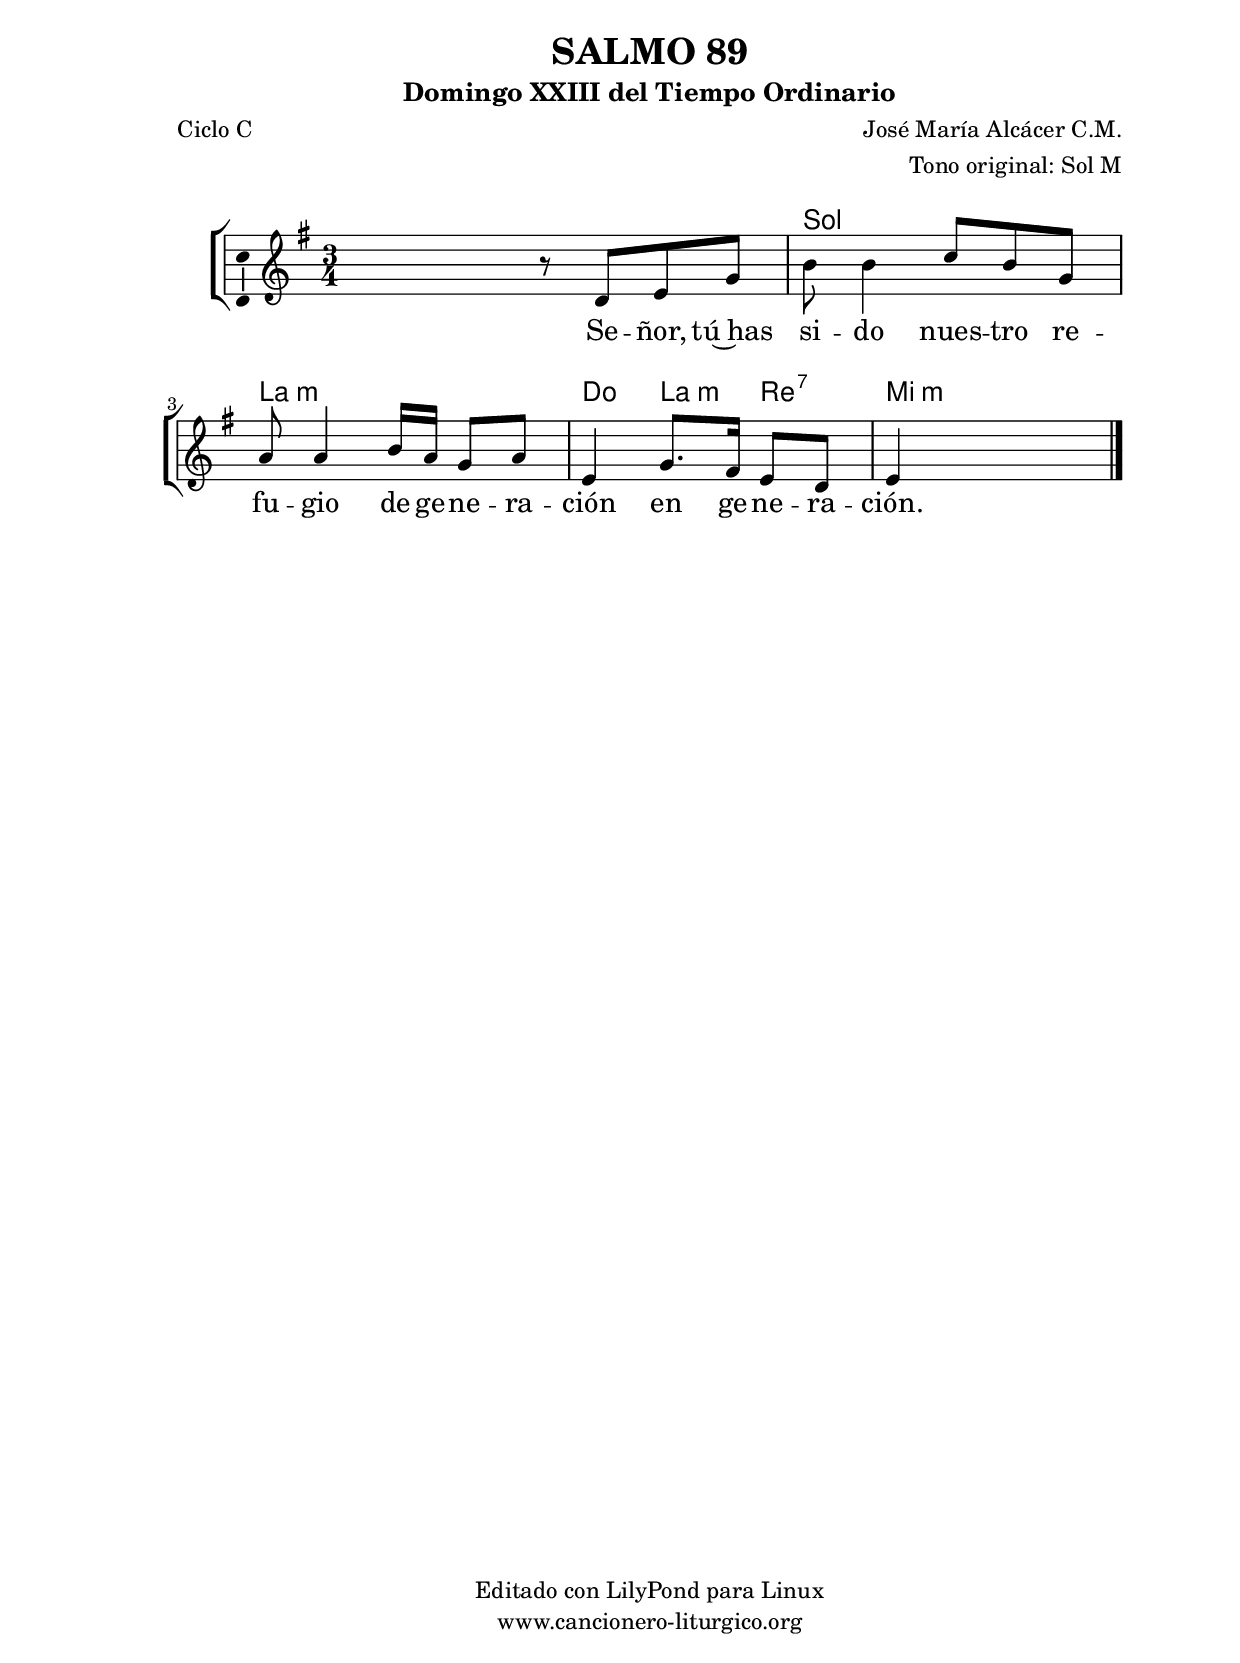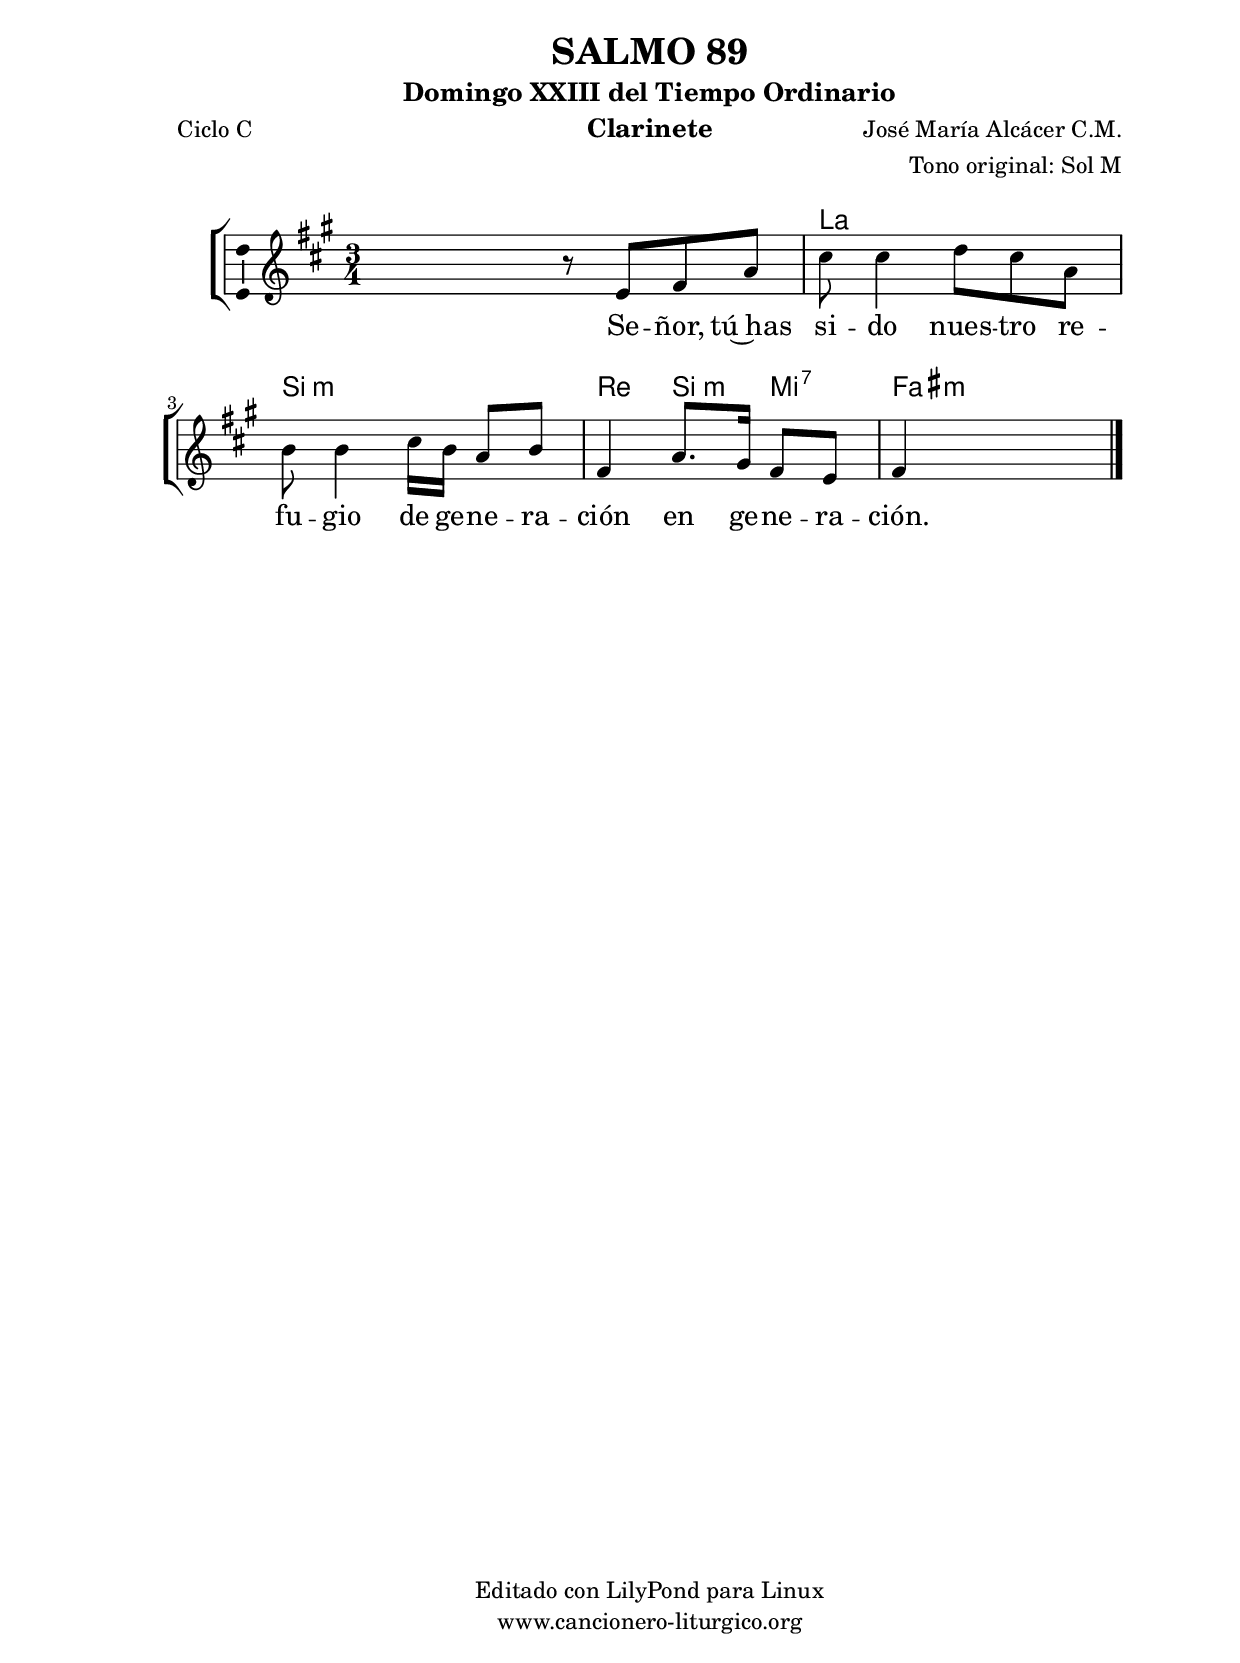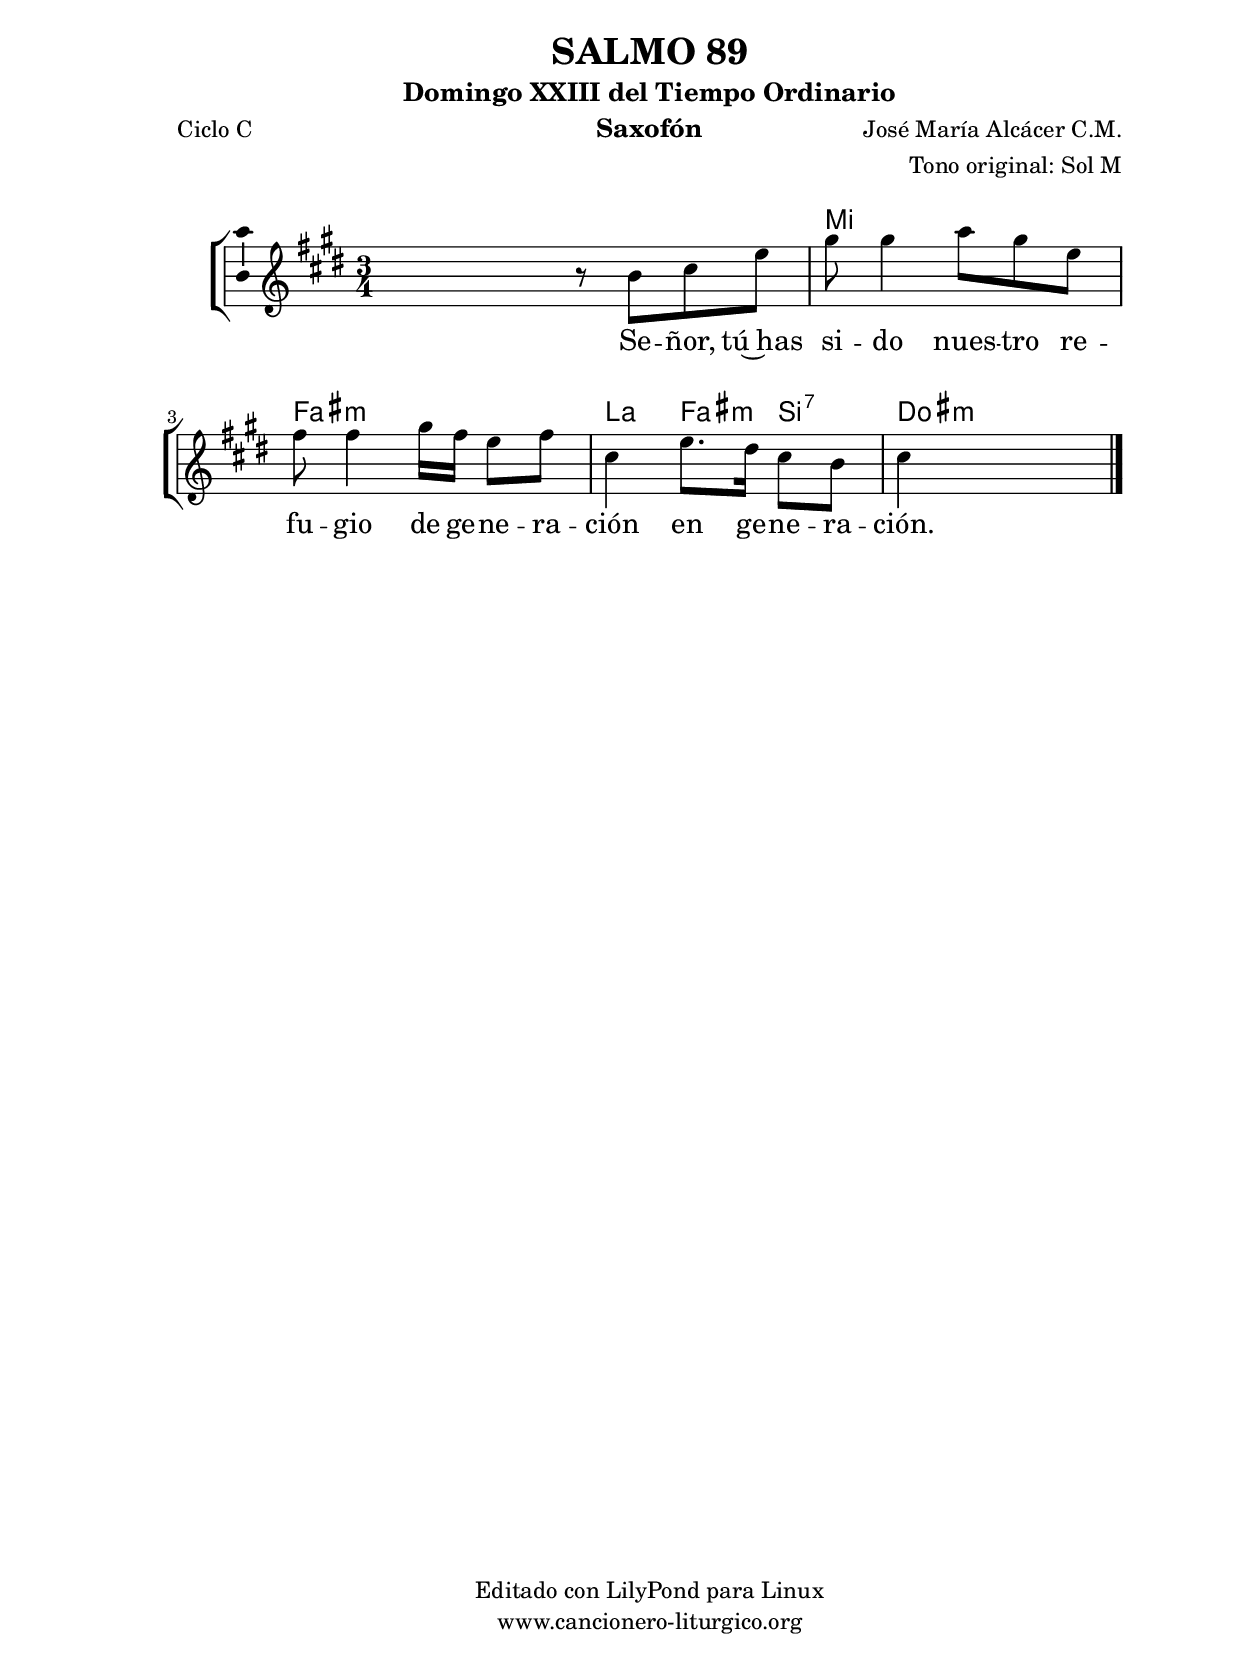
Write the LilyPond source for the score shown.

%
%para convertir .midi en .wav:
%timidity filename.midi -Ow -o finename.wav
%
%
%Para convertir de .wav a .mp3:
%lame -h -m j filename.wav
%
%
%para escuchar el midi:
%timidity nombrefichero.midi
%


%versión de lilypond para la que se ha escrito esta partitura:
\version "2.16.0"

	%Tamaño papel
	#(set-default-paper-size "a4")
	%Tamaño partitura
	#(set-global-staff-size 20)
	%No responde al pulsar sobre una nota
	#(ly:set-option 'point-and-click #f)

%parámetros del encabezamiento:
\header {
	title = "SALMO 89"
	subtitle = "Domingo XXIII del Tiempo Ordinario"
	composer = "José María Alcácer C.M."
	poet = "Ciclo C"
	meter = ""
	arranger = "Tono original: Sol M"
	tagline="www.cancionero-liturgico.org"
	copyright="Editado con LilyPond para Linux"
	}

%parámetros asociados al papel:
\paper  {
	oddHeaderMarkup = \markup {\fill-line { \on-the-fly #not-first-page \fromproperty #'header:title \on-the-fly #not-first-page \fromproperty #'header:composer }}
	evenHeaderMarkup = \markup {\fill-line { \fromproperty #'header:composer \fromproperty #'header:title }}
	#(set-paper-size "a4")
	print-page-number = ##f
	first-page-number = 1
	print-first-page-number = ##f
%	head-separation = 3.0 \cm
	top-margin = 2.0 \cm
	bottom-margin = 0.5\cm
%%%	bottom-margin = -1.0\cm
	left-margin = 3.0 \cm
	line-width = 16.0 \cm 
	indent = 8\mm
	interscoreline = 2.\mm
	between-system-space = 15\mm
%	para que las partituras no llenen la hoja:
	ragged-bottom = ##t
%	idem para la última hoja:
	ragged-last-bottom = ##f
%	para que las partituras llenen el ancho del papel:
	ragged-last = ##f
	after-title-space = 2.5 \cm
%page-count=1
%system-count=8

	%Flexible Vertical Spacing
%	markup-markup-spacing =
%	#'((basic-distance . 15) (minimum-distance . 15) (padding . 3))
	markup-system-spacing =
	#'((basic-distance . 15) (minimum-distance . 15) (padding . 3))
	system-system-spacing =
	#'((basic-distance . 15) (minimum-distance . 15) (padding . 3))
	score-system-spacing =
	#'((basic-distance . 15) (minimum-distance . 15) (padding . 5))
%	top-system-spacing = % header
%	#'((basic-distance . 8) (minimum-distance . 0) (padding . 3))
%	top-markup-spacing =
%	#'((basic-distance . 20) (minimum-distance . 20) (padding . 3))
	last-bottom-spacing = % footer
	#'((basic-distance . 5) (minimum-distance . 5) (padding . 3))
%	score-markup-spacing =
%	#'((basic-distance . 16) (minimum-distance . 13) (padding . 3))

	}


%parámetros que afectan a toda la partitura:
global =  {
	%clave de sol (G):
	\clef G
	%armadura:
%	\transpose f a
	\key g \major
	\tempo 4=63
	\set Score.tempoHideNote = ##t
	}


acordes = {
	\italianChords
	\chordmode {
%	\transpose f a
{

s2.
g2. a:m c4 a:m d:7 e2.:m

	}
	}
}

melodia = 
%	\transpose f a
{
	\relative c'{

\time 3/4
s4 r8 d8 e g
b8 b4 c8 b g
a8 a4 b16 a g8 a
e4 g8. fis16 e8 d
e4 s2

	\bar "|."
	}
	}


texto = \lyricmode {
Se -- ñor, tú~has si -- do nues -- tro re -- fu -- gio
de ge -- ne -- ra -- ción en ge -- ne -- ra -- ción.
	}


acordesStaff = \context ChordNames = acordesStaff <<
	\set chordChanges = ##t
	\acordes
	>>


vozStaff = \context Voice = vozStaff
\with {\consists "Ambitus_engraver"}
<<
%	\set Staff.instrumentName = ""
%	\set Staff.shortInstrumentName = ""
%	\set Staff.midiInstrument = #"clarinet"
%	\set Staff.midiInstrument = #"cello"
%	\set Staff.midiInstrument = #"flute"
	\set Staff.midiInstrument = #"electric guitar (jazz)"
%	\set Staff.midiInstrument = #"english horn"
%	\set Staff.midiInstrument = #"violin"
%	\set Staff.midiInstrument = #"glockenspiel"
	\set Staff.midiMinimumVolume = #0.7
	\set Staff.midiMaximumVolume = #0.9
	\global
	\melodia
	>>


textoStaff = \context Lyrics = textoStaff <<
	\lyricsto vozStaff \texto
	>>

\book {
	\score {
		\context ChoirStaff {
			\override StaffGroup.SystemStartBracket #'collapse-height = #1
			\override Score.SystemStartBar #'collapse-height = #1
			<<
			\acordesStaff
			\vozStaff
			\textoStaff
			>>
			}
		\layout {
	    		\context {
				\Lyrics
				\override LyricText #'font-size = #2
				}
	   		 \context {
				\Score
				%fontSize = #3
				\override StaffSymbol #'staff-space = #(magstep +3)
				%\override Beam #'thickness = #0.55
				%\override SpacingSpanner #'spacing-increment = #1.0
				%\override Slur #'height-limit = #1.5
				}
			}
		}
	\score {
		\unfoldRepeats
		\context ChoirStaff {
			<<
			\acordesStaff
			\vozStaff
			>>
			}
		\midi {
	  		\context {
	  			\Score
				tempoWholesPerMinute = #(ly:make-moment 70 4)
				}
			}
		}
	}

%Partitura para clarinete
#(define output-suffix "C")
\book {
	\header{
		instrument = "Clarinete"
		}
	\score {
		\context ChoirStaff {
			\override StaffGroup.SystemStartBracket #'collapse-height = #1
			\override Score.SystemStartBar #'collapse-height = #1
\transpose c d
			<<
			\acordesStaff
			\vozStaff
			\textoStaff
			>>
			}
		\layout {
	    		\context {
				\Lyrics
				\override LyricText #'font-size = #2
				}
	   		 \context {
				\Score
				%fontSize = #3
				\override StaffSymbol #'staff-space = #(magstep +3)
				%\override Beam #'thickness = #0.55
				%\override SpacingSpanner #'spacing-increment = #1.0
				%\override Slur #'height-limit = #1.5
				}
			}
		}
	}

%Partitura para saxofón
#(define output-suffix "S")
\book {
	\header{
		instrument = "Saxofón"
		}
	\score {
		\context ChoirStaff {
			\override StaffGroup.SystemStartBracket #'collapse-height = #1
			\override Score.SystemStartBar #'collapse-height = #1
\transpose c a
			<<
			\acordesStaff
			\vozStaff
			\textoStaff
			>>
			}
		\layout {
	    		\context {
				\Lyrics
				\override LyricText #'font-size = #2
				}
	   		 \context {
				\Score
				%fontSize = #3
				\override StaffSymbol #'staff-space = #(magstep +3)
				%\override Beam #'thickness = #0.55
				%\override SpacingSpanner #'spacing-increment = #1.0
				%\override Slur #'height-limit = #1.5
				}
			}
		}
	}

